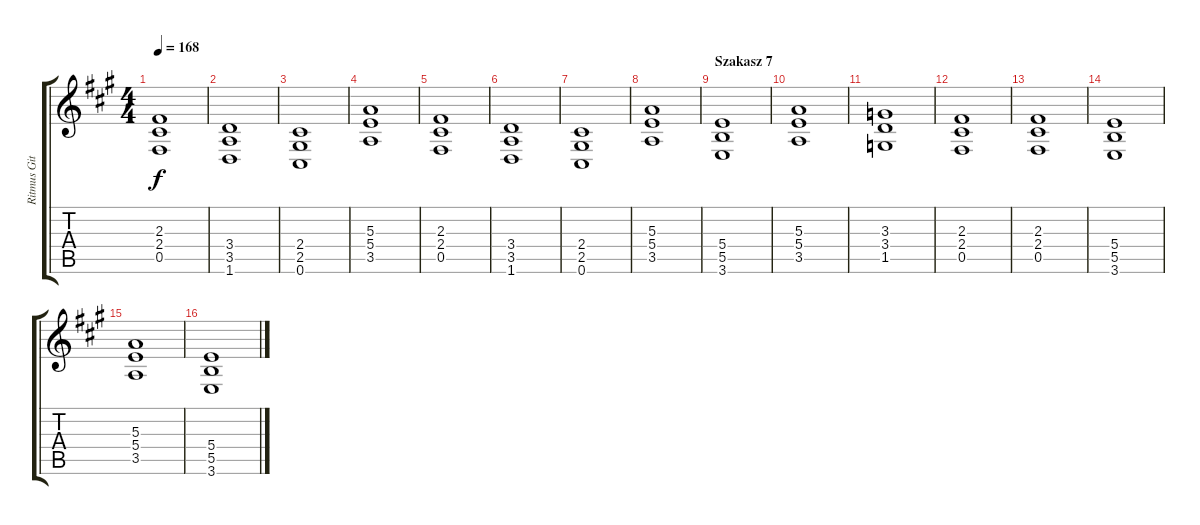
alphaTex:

\track ("Ritmus Gitár 2" "Ritmus Git") {instrument distortionguitar}
\staff {score tabs}
\tuning (Db4 Ab3 E3 B2 Gb2 Db2) {hide}
\ts (4 4)
\tempo 168
\clef g2
\ks f#minor
(2.3 2.4 0.5).1{dy f} |
(3.4 3.5 1.6).1 |
(2.4 2.5 0.6).1 |
(5.3 5.4 3.5).1 |
(2.3 2.4 0.5).1 |
(3.4 3.5 1.6).1 |
(2.4 2.5 0.6).1 |
(5.3 5.4 3.5).1 |
\section ("" "Szakasz 7")
(5.4 5.5 3.6).1 |
(5.3 5.4 3.5).1 |
(3.3 3.4 1.5).1 |
(2.3 2.4 0.5).1 |
(2.3 2.4 0.5).1 |
(5.4 5.5 3.6).1 |
(5.3 5.4 3.5).1 |
(5.4 5.5 3.6).1
